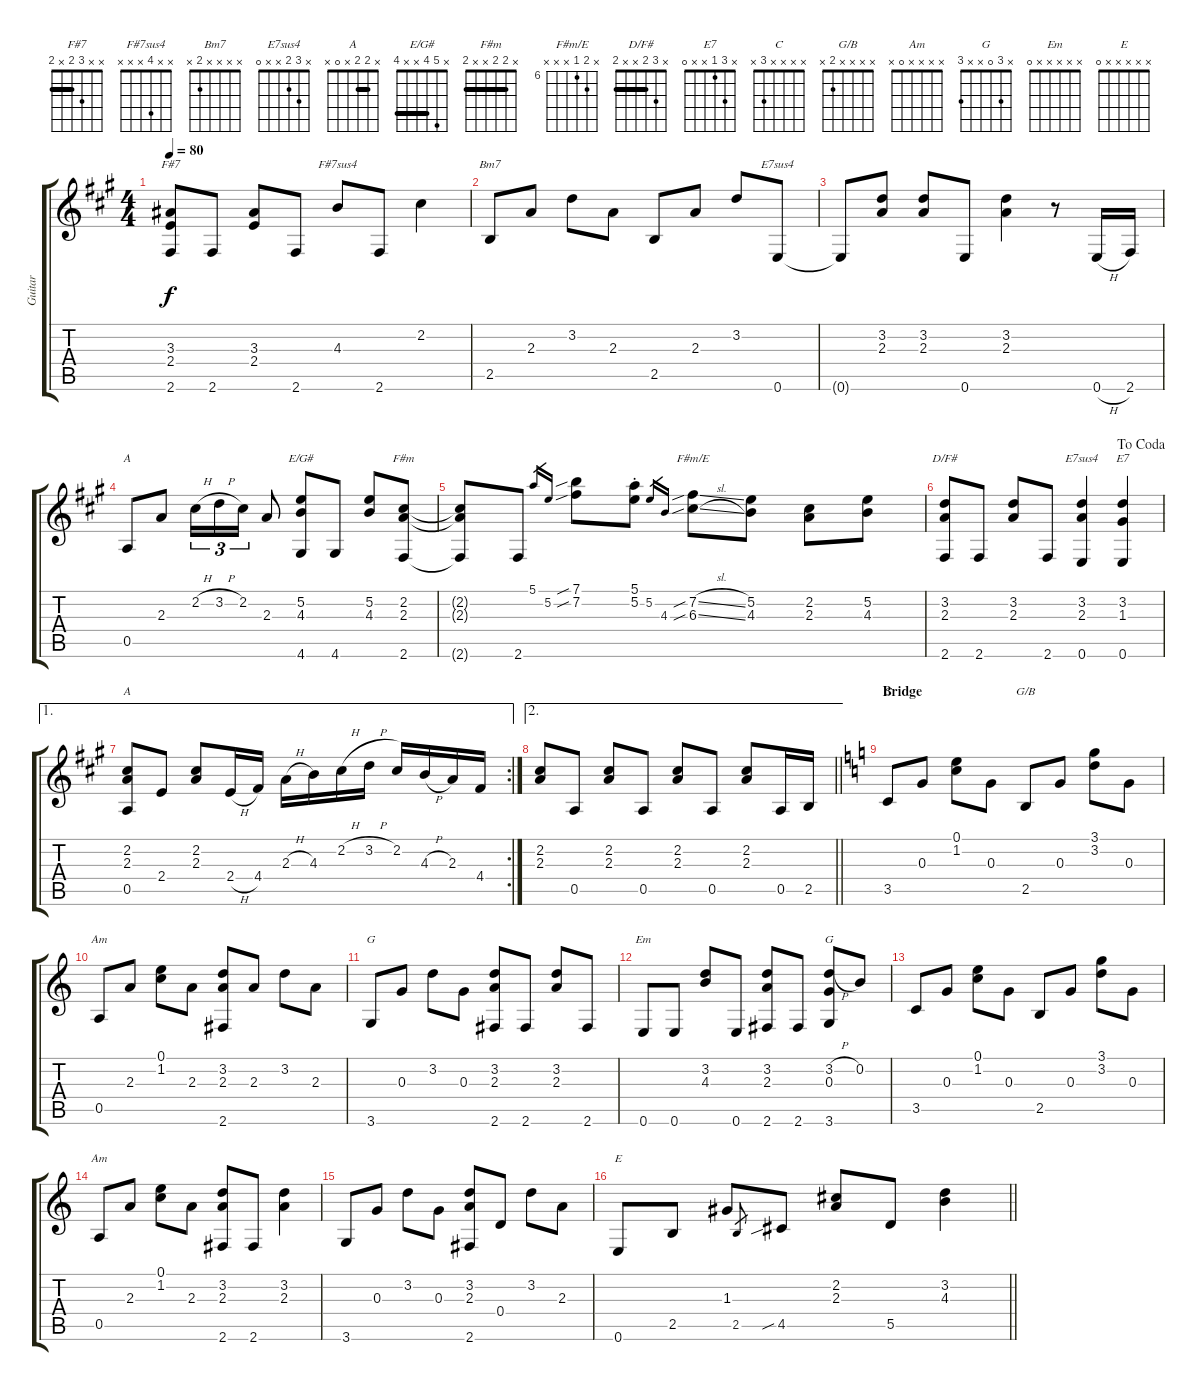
\track ("Guitar" "Guitar") {instrument acousticguitarsteel}
\staff {score tabs}
\tuning (E4 B3 G3 D3 A2 E2) {hide}
\chord ("F#7" x x 3 2 x 2) {barre 2}
\chord ("F#7sus4" x x 4 x x x)
\chord ("Bm7" x x x x 2 x)
\chord ("E7sus4" x x x x x 0)
\chord ("A" x x x x 0 x)
\chord ("E/G#" x 5 4 x x 4) {barre 4}
\chord ("F#m" x 2 2 x x 2) {barre 2}
\chord ("F#m/E" x 7 6 x x x) {firstfret 6}
\chord ("D/F#" x 3 2 x x 2) {barre 2}
\chord ("E7sus4" x 3 2 x x 0)
\chord ("E7" x 3 1 x x 0)
\chord ("A" x 2 2 x 0 x) {barre 2}
\chord ("C" x x x x 3 x)
\chord ("G/B" x x x x 2 x)
\chord ("Am" 0 1 2 2 0 x)
\chord ("G" x x x x x 3)
\chord ("Em" x x x x x 0)
\chord ("G" x 3 0 x x 3)
\chord ("Am" x x x x 0 x)
\chord ("E" x x x x x 0)
\ts (4 4)
\tempo 80
\clef g2
\ks a
(3.3 2.4 2.6).8{ch "F#7" dy f} 2.6.8 (3.3 2.4).8 2.6.8 4.3.8{ch "F#7sus4"} 2.6.8 2.2.4 |
2.5.8{ch "Bm7"} 2.3.8 3.2.8 2.3.8 2.5.8 2.3.8 3.2.8 0.6.8{ch "E7sus4"} |
0.6{t}.8 (3.2 2.3).8 (3.2 2.3).8 0.6.8 (3.2 2.3).4 r.8 0.6{h}.16 2.6.16 |
0.5.8{ch "A"} 2.3.8 2.2{h}.16{tu (3 2)} 3.2{h}.16{tu (3 2)} 2.2.16{tu (3 2)} 2.3.8 (5.2 4.3 4.6).8{ch "E/G#"} 4.6.8 (5.2 4.3).8 (2.2 2.3 2.6).8{ch "F#m"} |
(2.2{t} 2.3{t} 2.6{t}).8 2.6.8 5.1.16{gr} 5.2.16{gr} (7.1{sib} 7.2{sib}).8 (5.1{st} 5.2{st}).8 5.2.16{gr} 4.3.16{gr} (7.2{sib sl} 6.3{sib sl}).8{ch "F#m/E"} (5.2 4.3).8 (2.2 2.3).8 (5.2 4.3).8 |
\jump dacoda
(3.2 2.3 2.6).8{ch "D/F#"} 2.6.8 (3.2 2.3).8 2.6.8 (3.2 2.3 0.6).4{ch "E7sus4"} (3.2 1.3 0.6).4{ch "E7"} |
\ae 1
\rc 2
(2.2 2.3 0.5).8{ch "A"} 2.4.8 (2.2 2.3).8 2.4{h}.16 4.4.16 2.3{h}.16 4.3.16 2.2{h}.16 3.2{h}.16 2.2.16 4.3{h}.16 2.3.16 4.4.16 |
\ae 2
\barLineRight lightlight
(2.2 2.3).8 0.5.8 (2.2 2.3).8 0.5.8 (2.2 2.3).8 0.5.8 (2.2 2.3).8 0.5.16 2.5.16 |
\section ("" "Bridge")
\ks c
3.5.8{ch "C"} 0.3.8 (0.1 1.2).8 0.3.8 2.5.8{ch "G/B"} 0.3.8 (3.1 3.2).8 0.3.8 |
0.5.8{ch "Am"} 2.3.8 (0.1 1.2).8 2.3.8 (3.2 2.3 2.6).8 2.3.8 3.2.8 2.3.8 |
3.6.8{ch "G"} 0.3.8 3.2.8 0.3.8 (3.2 2.3 2.6).8 2.6.8 (3.2 2.3).8 2.6.8 |
0.6.8{ch "Em"} 0.6.8 (3.2 4.3).8 0.6.8 (3.2 2.3 2.6).8 2.6.8 (3.2{h} 0.3 3.6).8{ch "G"} 0.2.8 |
3.5.8 0.3.8 (0.1 1.2).8 0.3.8 2.5.8 0.3.8 (3.1 3.2).8 0.3.8 |
0.5.8{ch "Am"} 2.3.8 (0.1 1.2).8 2.3.8 (3.2 2.3 2.6).8 2.6.8 (3.2 2.3).4 |
3.6.8 0.3.8 3.2.8 0.3.8 (3.2 2.3 2.6).8 0.4.8 3.2.8 2.3.8 |
\barLineRight lightlight
0.6.8{ch "E"} 2.5.8 1.3.8 2.5.8{gr} 4.5{sib}.8 (2.2 2.3).8 5.5.8 (3.2 4.3).4
